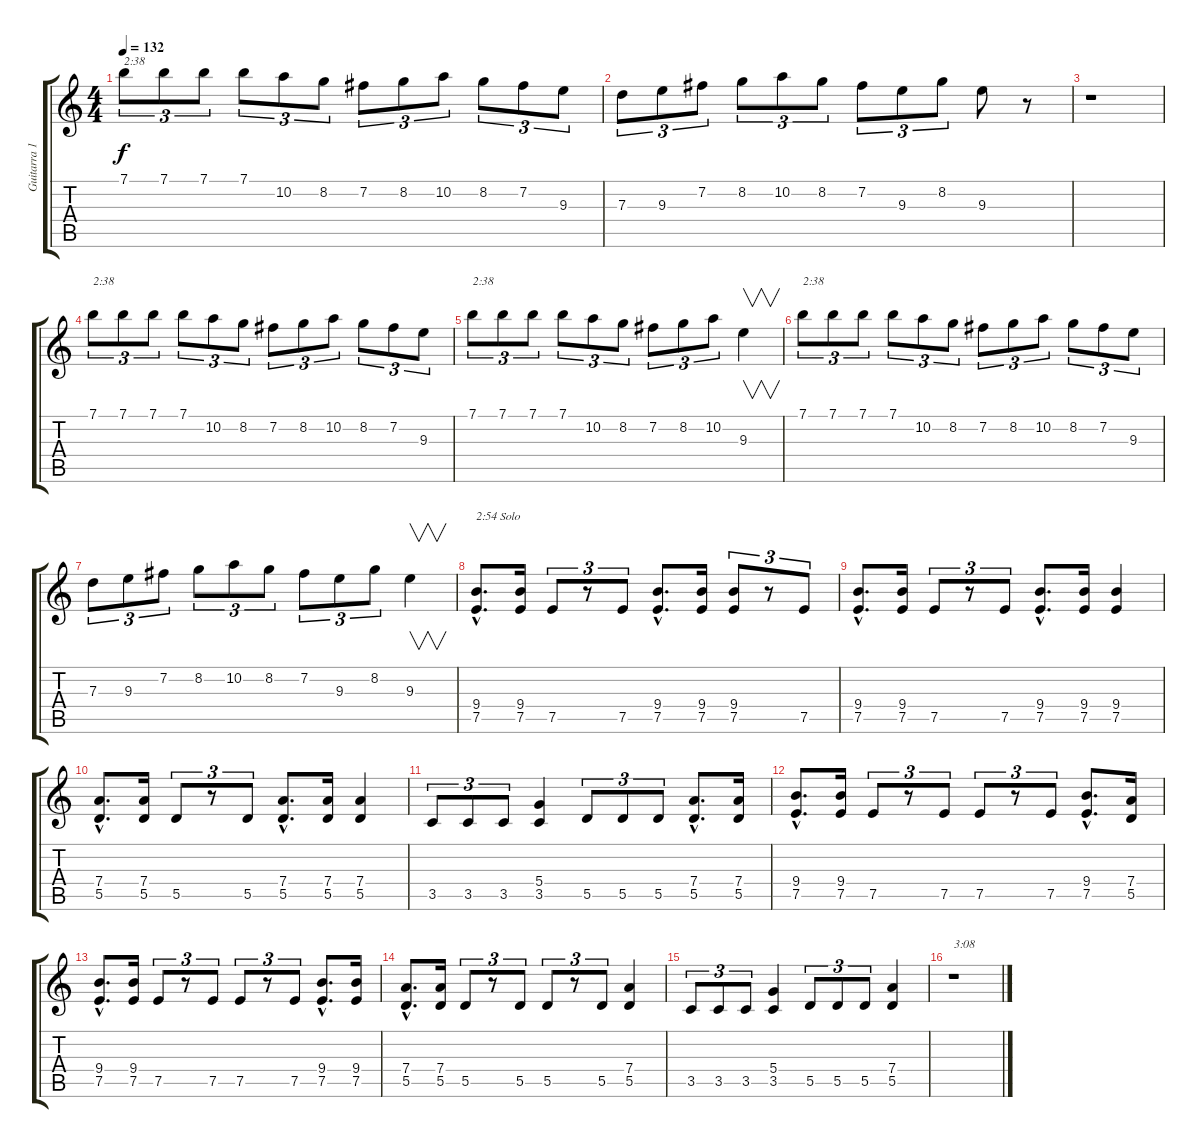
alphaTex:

\track ("Guitarra 1" "Guitarra 1") {instrument distortionguitar}
\staff {score tabs}
\tuning (E4 B3 G3 D3 A2 E2) {hide}
\ts (4 4)
\tempo 132
\clef g2
\ks c
7.1.8{tu (3 2) txt "2:38" dy f} 7.1.8{tu (3 2)} 7.1.8{tu (3 2)} 7.1.8{tu (3 2)} 10.2.8{tu (3 2)} 8.2.8{tu (3 2)} 7.2.8{tu (3 2)} 8.2.8{tu (3 2)} 10.2.8{tu (3 2)} 8.2.8{tu (3 2)} 7.2.8{tu (3 2)} 9.3.8{tu (3 2)} |
7.3.8{tu (3 2)} 9.3.8{tu (3 2)} 7.2.8{tu (3 2)} 8.2.8{tu (3 2)} 10.2.8{tu (3 2)} 8.2.8{tu (3 2)} 7.2.8{tu (3 2)} 9.3.8{tu (3 2)} 8.2.8{tu (3 2)} 9.3.8 r.8 |
r.1 |
7.1.8{tu (3 2) txt "2:38"} 7.1.8{tu (3 2)} 7.1.8{tu (3 2)} 7.1.8{tu (3 2)} 10.2.8{tu (3 2)} 8.2.8{tu (3 2)} 7.2.8{tu (3 2)} 8.2.8{tu (3 2)} 10.2.8{tu (3 2)} 8.2.8{tu (3 2)} 7.2.8{tu (3 2)} 9.3.8{tu (3 2)} |
7.1.8{tu (3 2) txt "2:38"} 7.1.8{tu (3 2)} 7.1.8{tu (3 2)} 7.1.8{tu (3 2)} 10.2.8{tu (3 2)} 8.2.8{tu (3 2)} 7.2.8{tu (3 2)} 8.2.8{tu (3 2)} 10.2.8{tu (3 2)} 9.3.4{v} |
7.1.8{tu (3 2) txt "2:38"} 7.1.8{tu (3 2)} 7.1.8{tu (3 2)} 7.1.8{tu (3 2)} 10.2.8{tu (3 2)} 8.2.8{tu (3 2)} 7.2.8{tu (3 2)} 8.2.8{tu (3 2)} 10.2.8{tu (3 2)} 8.2.8{tu (3 2)} 7.2.8{tu (3 2)} 9.3.8{tu (3 2)} |
7.3.8{tu (3 2)} 9.3.8{tu (3 2)} 7.2.8{tu (3 2)} 8.2.8{tu (3 2)} 10.2.8{tu (3 2)} 8.2.8{tu (3 2)} 7.2.8{tu (3 2)} 9.3.8{tu (3 2)} 8.2.8{tu (3 2)} 9.3.4{v} |
(9.4{hac} 7.5{hac}).8{d txt "2:54 Solo"} (9.4 7.5).16 7.5.8{tu (3 2)} r.8{tu (3 2)} 7.5.8{tu (3 2)} (9.4{hac} 7.5{hac}).8{d} (9.4 7.5).16 (9.4 7.5).8{tu (3 2)} r.8{tu (3 2)} 7.5.8{tu (3 2)} |
(9.4{hac} 7.5{hac}).8{d} (9.4 7.5).16 7.5.8{tu (3 2)} r.8{tu (3 2)} 7.5.8{tu (3 2)} (9.4{hac} 7.5{hac}).8{d} (9.4 7.5).16 (9.4 7.5).4 |
(7.4{hac} 5.5{hac}).8{d} (7.4 5.5).16 5.5.8{tu (3 2)} r.8{tu (3 2)} 5.5.8{tu (3 2)} (7.4{hac} 5.5{hac}).8{d} (7.4 5.5).16 (7.4 5.5).4 |
3.5.8{tu (3 2)} 3.5.8{tu (3 2)} 3.5.8{tu (3 2)} (5.4 3.5).4 5.5.8{tu (3 2)} 5.5.8{tu (3 2)} 5.5.8{tu (3 2)} (7.4{hac} 5.5{hac}).8{d} (7.4 5.5).16 |
(9.4{hac} 7.5{hac}).8{d} (9.4 7.5).16 7.5.8{tu (3 2)} r.8{tu (3 2)} 7.5.8{tu (3 2)} 7.5.8{tu (3 2)} r.8{tu (3 2)} 7.5.8{tu (3 2)} (9.4{hac} 7.5{hac}).8{d} (7.4 5.5).16 |
(9.4{hac} 7.5{hac}).8{d} (9.4 7.5).16 7.5.8{tu (3 2)} r.8{tu (3 2)} 7.5.8{tu (3 2)} 7.5.8{tu (3 2)} r.8{tu (3 2)} 7.5.8{tu (3 2)} (9.4{hac} 7.5{hac}).8{d} (9.4 7.5).16 |
(7.4{hac} 5.5{hac}).8{d} (7.4 5.5).16 5.5.8{tu (3 2)} r.8{tu (3 2)} 5.5.8{tu (3 2)} 5.5.8{tu (3 2)} r.8{tu (3 2)} 5.5.8{tu (3 2)} (7.4 5.5).4 |
3.5.8{tu (3 2)} 3.5.8{tu (3 2)} 3.5.8{tu (3 2)} (5.4 3.5).4 5.5.8{tu (3 2)} 5.5.8{tu (3 2)} 5.5.8{tu (3 2)} (7.4 5.5).4 |
r.1{txt "3:08"}
